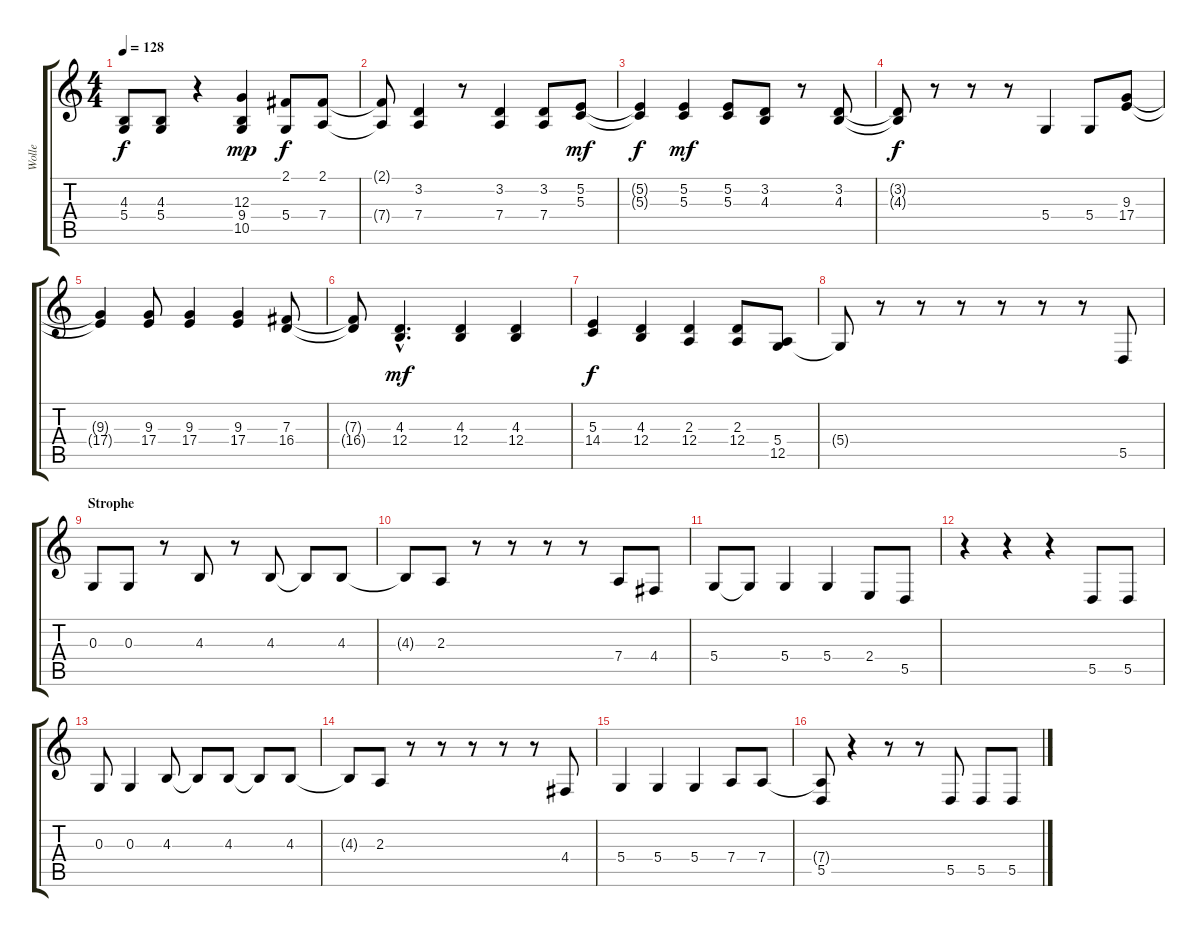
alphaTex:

\track ("Wolle" "Wolle") {instrument clarinet}
\staff {score tabs}
\tuning (E4 B3 G3 D3 A2 E2) {hide}
\ts (4 4)
\tempo 128
\clef g2
\ks c
(4.3{t} 5.4{t}).8{dy f} (4.3 5.4).8 r.4 (12.3 9.4 10.5).4{dy mp} (2.1 5.4).8{dy f} (2.1 7.4).8 |
(2.1{t} 7.4{t}).8 (3.2 7.4).4 r.8 (3.2 7.4).4 (3.2 7.4).8 (5.2 5.3).8{dy mf} |
(5.2{t} 5.3{t}).4{dy f} (5.2 5.3).4{dy mf} (5.2 5.3).8 (3.2 4.3).8 r.8 (3.2 4.3).8 |
(3.2{t} 4.3{t}).8{dy f} r.8 r.8 r.8 5.4.4 5.4.8 (9.3 17.4).8 |
(9.3{t} 17.4{t}).4 (9.3 17.4).8 (9.3 17.4).4 (9.3 17.4).4 (7.3 16.4).8 |
(7.3{t} 16.4{t}).8 (4.3{hac} 12.4{hac}).4{d dy mf} (4.3 12.4).4 (4.3 12.4).4 |
(5.3 14.4).4{dy f} (4.3 12.4).4 (2.3 12.4).4 (2.3 12.4).8 (5.4 12.5).8 |
5.4{t}.8 r.8 r.8 r.8 r.8 r.8 r.8 5.5.8 |
\section ("" "Strophe")
0.3.8 0.3.8 r.8 4.3.8 r.8 4.3.8 4.3{t}.8 4.3.8 |
4.3{t}.8 2.3.8 r.8 r.8 r.8 r.8 7.4.8 4.4.8 |
5.4.8 5.4{t}.8 5.4.4 5.4.4 2.4.8 5.5.8 |
r.4 r.4 r.4 5.5.8 5.5.8 |
0.3.8 0.3.4 4.3.8 4.3{t}.8 4.3.8 4.3{t}.8 4.3.8 |
4.3{t}.8 2.3.8 r.8 r.8 r.8 r.8 r.8 4.4.8 |
5.4.4 5.4.4 5.4.4 7.4.8 7.4.8 |
(7.4{t} 5.5).8 r.4 r.8 r.8 5.5.8 5.5.8 5.5.8
